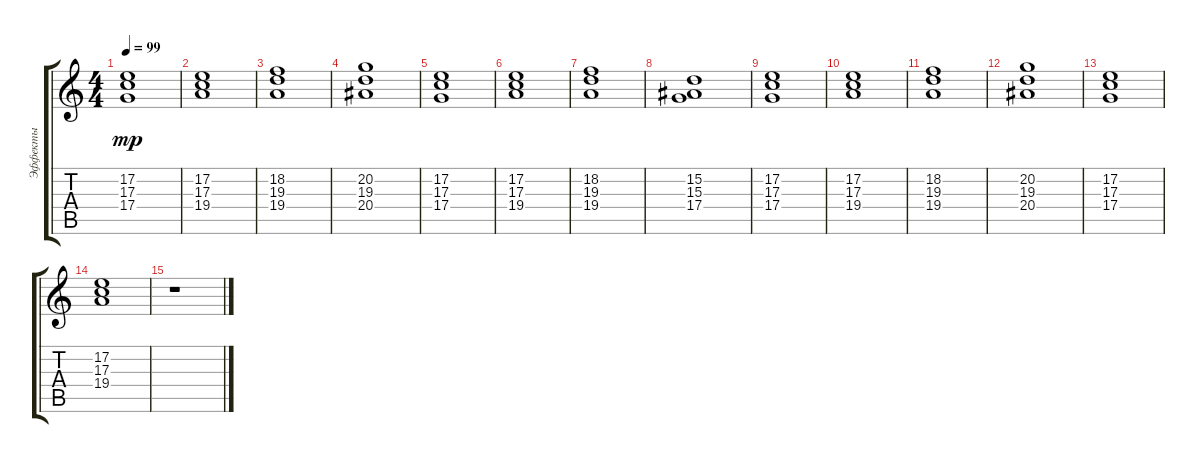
\track ("Эффекты" "Эффекты") {instrument fx7echoes}
\staff {score tabs}
\tuning (E4 B3 G3 D3 A2 E2) {hide}
\ts (4 4)
\tempo 99
\clef g2
\ks c
(17.2 17.3 17.4).1{dy mp} |
(17.2 17.3 19.4).1 |
(18.2 19.3 19.4).1 |
(20.2 19.3 20.4).1 |
(17.2 17.3 17.4).1 |
(17.2 17.3 19.4).1 |
(18.2 19.3 19.4).1 |
(15.2 15.3 17.4).1 |
(17.2 17.3 17.4).1 |
(17.2 17.3 19.4).1 |
(18.2 19.3 19.4).1 |
(20.2 19.3 20.4).1 |
(17.2 17.3 17.4).1 |
(17.2 17.3 19.4).1 |
r.1
